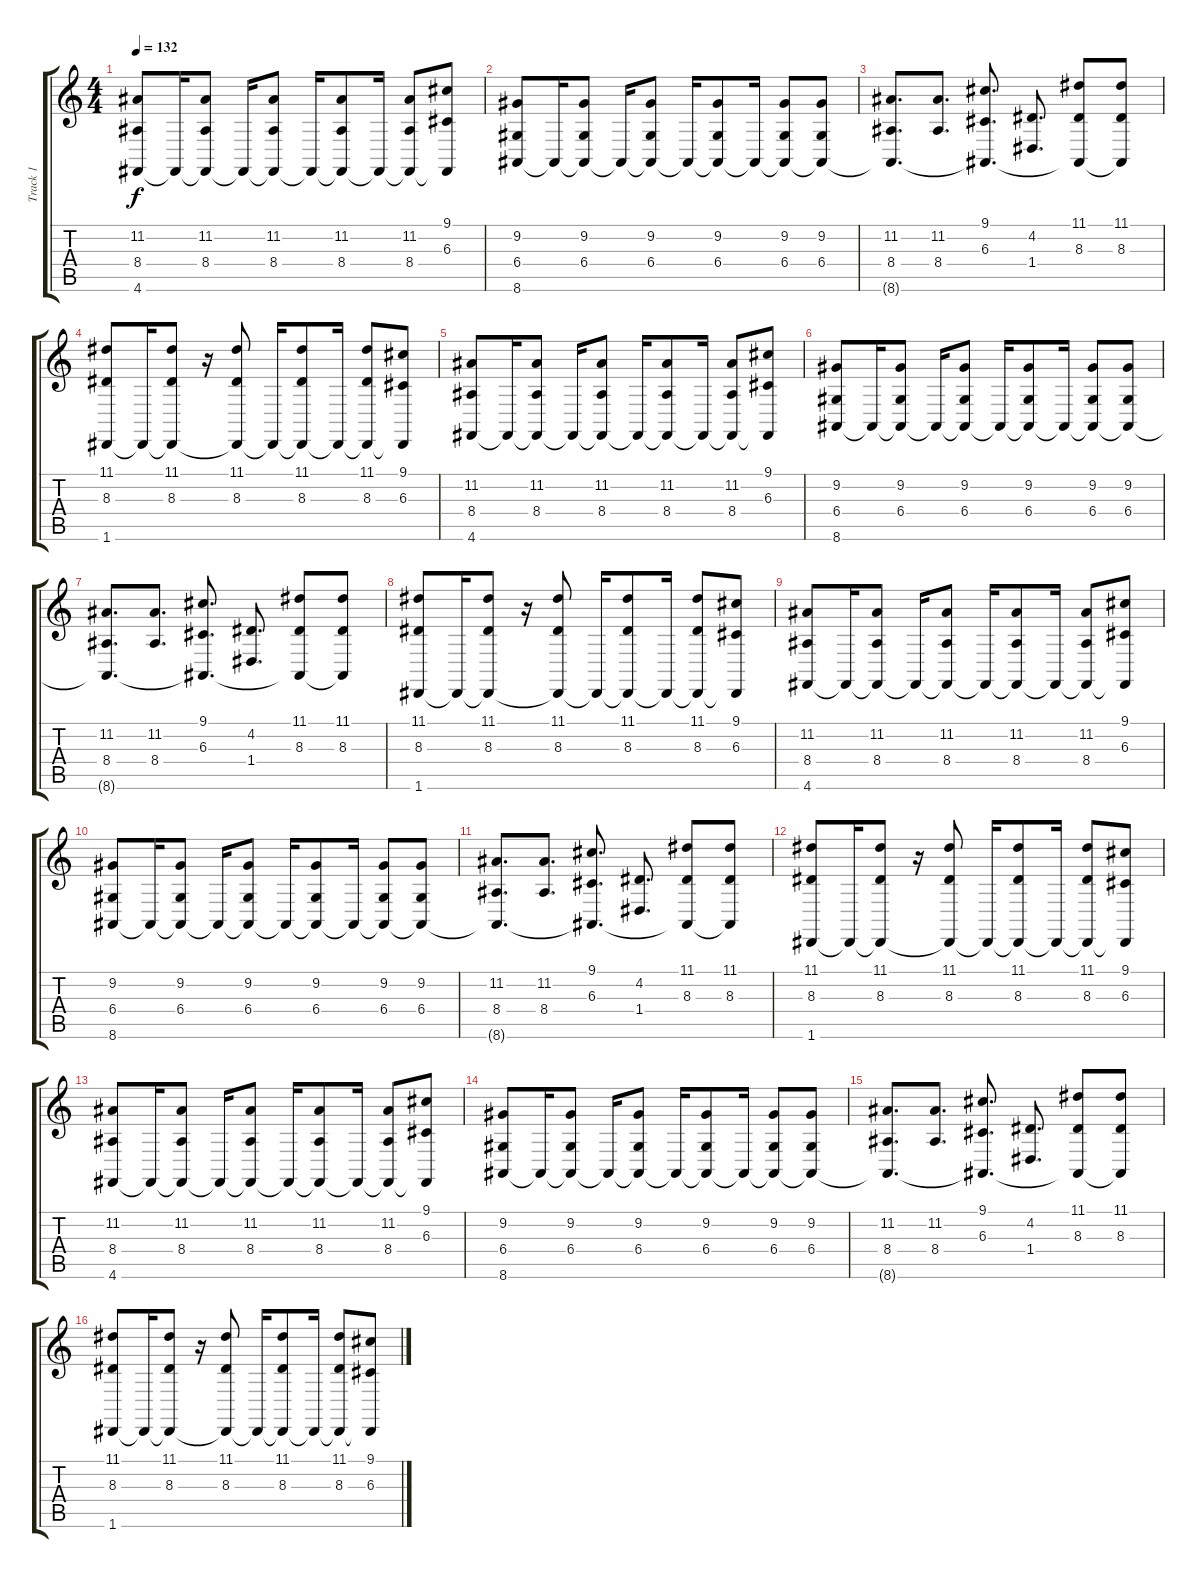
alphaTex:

\track ("Track 1" "Track 1") {instrument lead2sawtooth}
\staff {score tabs}
\tuning (E4 B3 G3 D3 A2 D2) {hide}
\ts (4 4)
\tempo 132
\clef g2
\ks c
(11.2 8.4 4.6).8{dy f} 4.6{t}.16 (11.2 8.4 4.6{t}).8 4.6{t}.16 (11.2 8.4 4.6{t}).8 4.6{t}.16 (11.2 8.4 4.6{t}).8 4.6{t}.16 (11.2 8.4 4.6{t}).8 (9.1 6.3 4.6{t}).8 |
(9.2 6.4 8.6).8 8.6{t}.16 (9.2 6.4 8.6{t}).8 8.6{t}.16 (9.2 6.4 8.6{t}).8 8.6{t}.16 (9.2 6.4 8.6{t}).8 8.6{t}.16 (9.2 6.4 8.6{t}).8 (9.2 6.4 8.6{t}).8 |
(11.2 8.4 8.6{t}).8{d} (11.2 8.4).8{d} (9.1 6.3 8.6{t}).8{d} (4.2 1.4).8{d} (11.1 8.3 8.6{t}).8 (11.1 8.3 8.6{t}).8 |
(11.1 8.3 1.6).8{volume 12 instrument pad4choir} 1.6{t}.16 (11.1 8.3 1.6{t}).8 r.16 (11.1 8.3 1.6{t}).8 1.6{t}.16 (11.1 8.3 1.6{t}).8 1.6{t}.16 (11.1 8.3 1.6{t}).8 (9.1 6.3 1.6{t}).8 |
(11.2 8.4 4.6).8 4.6{t}.16 (11.2 8.4 4.6{t}).8 4.6{t}.16 (11.2 8.4 4.6{t}).8 4.6{t}.16 (11.2 8.4 4.6{t}).8 4.6{t}.16 (11.2 8.4 4.6{t}).8 (9.1 6.3 4.6{t}).8 |
(9.2 6.4 8.6).8 8.6{t}.16 (9.2 6.4 8.6{t}).8 8.6{t}.16 (9.2 6.4 8.6{t}).8 8.6{t}.16 (9.2 6.4 8.6{t}).8 8.6{t}.16 (9.2 6.4 8.6{t}).8 (9.2 6.4 8.6{t}).8 |
(11.2 8.4 8.6{t}).8{d} (11.2 8.4).8{d} (9.1 6.3 8.6{t}).8{d} (4.2 1.4).8{d} (11.1 8.3 8.6{t}).8 (11.1 8.3 8.6{t}).8 |
(11.1 8.3 1.6).8 1.6{t}.16 (11.1 8.3 1.6{t}).8 r.16 (11.1 8.3 1.6{t}).8 1.6{t}.16 (11.1 8.3 1.6{t}).8 1.6{t}.16 (11.1 8.3 1.6{t}).8 (9.1 6.3 1.6{t}).8 |
(11.2 8.4 4.6).8 4.6{t}.16 (11.2 8.4 4.6{t}).8 4.6{t}.16 (11.2 8.4 4.6{t}).8 4.6{t}.16 (11.2 8.4 4.6{t}).8 4.6{t}.16 (11.2 8.4 4.6{t}).8 (9.1 6.3 4.6{t}).8 |
(9.2 6.4 8.6).8 8.6{t}.16 (9.2 6.4 8.6{t}).8 8.6{t}.16 (9.2 6.4 8.6{t}).8 8.6{t}.16 (9.2 6.4 8.6{t}).8 8.6{t}.16 (9.2 6.4 8.6{t}).8 (9.2 6.4 8.6{t}).8 |
(11.2 8.4 8.6{t}).8{d} (11.2 8.4).8{d} (9.1 6.3 8.6{t}).8{d} (4.2 1.4).8{d} (11.1 8.3 8.6{t}).8 (11.1 8.3 8.6{t}).8 |
(11.1 8.3 1.6).8 1.6{t}.16 (11.1 8.3 1.6{t}).8 r.16 (11.1 8.3 1.6{t}).8 1.6{t}.16 (11.1 8.3 1.6{t}).8 1.6{t}.16 (11.1 8.3 1.6{t}).8 (9.1 6.3 1.6{t}).8 |
(11.2 8.4 4.6).8 4.6{t}.16 (11.2 8.4 4.6{t}).8 4.6{t}.16 (11.2 8.4 4.6{t}).8 4.6{t}.16 (11.2 8.4 4.6{t}).8 4.6{t}.16 (11.2 8.4 4.6{t}).8 (9.1 6.3 4.6{t}).8 |
(9.2 6.4 8.6).8 8.6{t}.16 (9.2 6.4 8.6{t}).8 8.6{t}.16 (9.2 6.4 8.6{t}).8 8.6{t}.16 (9.2 6.4 8.6{t}).8 8.6{t}.16 (9.2 6.4 8.6{t}).8 (9.2 6.4 8.6{t}).8 |
(11.2 8.4 8.6{t}).8{d} (11.2 8.4).8{d} (9.1 6.3 8.6{t}).8{d} (4.2 1.4).8{d} (11.1 8.3 8.6{t}).8 (11.1 8.3 8.6{t}).8 |
(11.1 8.3 1.6).8 1.6{t}.16 (11.1 8.3 1.6{t}).8 r.16 (11.1 8.3 1.6{t}).8 1.6{t}.16 (11.1 8.3 1.6{t}).8 1.6{t}.16 (11.1 8.3 1.6{t}).8 (9.1 6.3 1.6{t}).8
